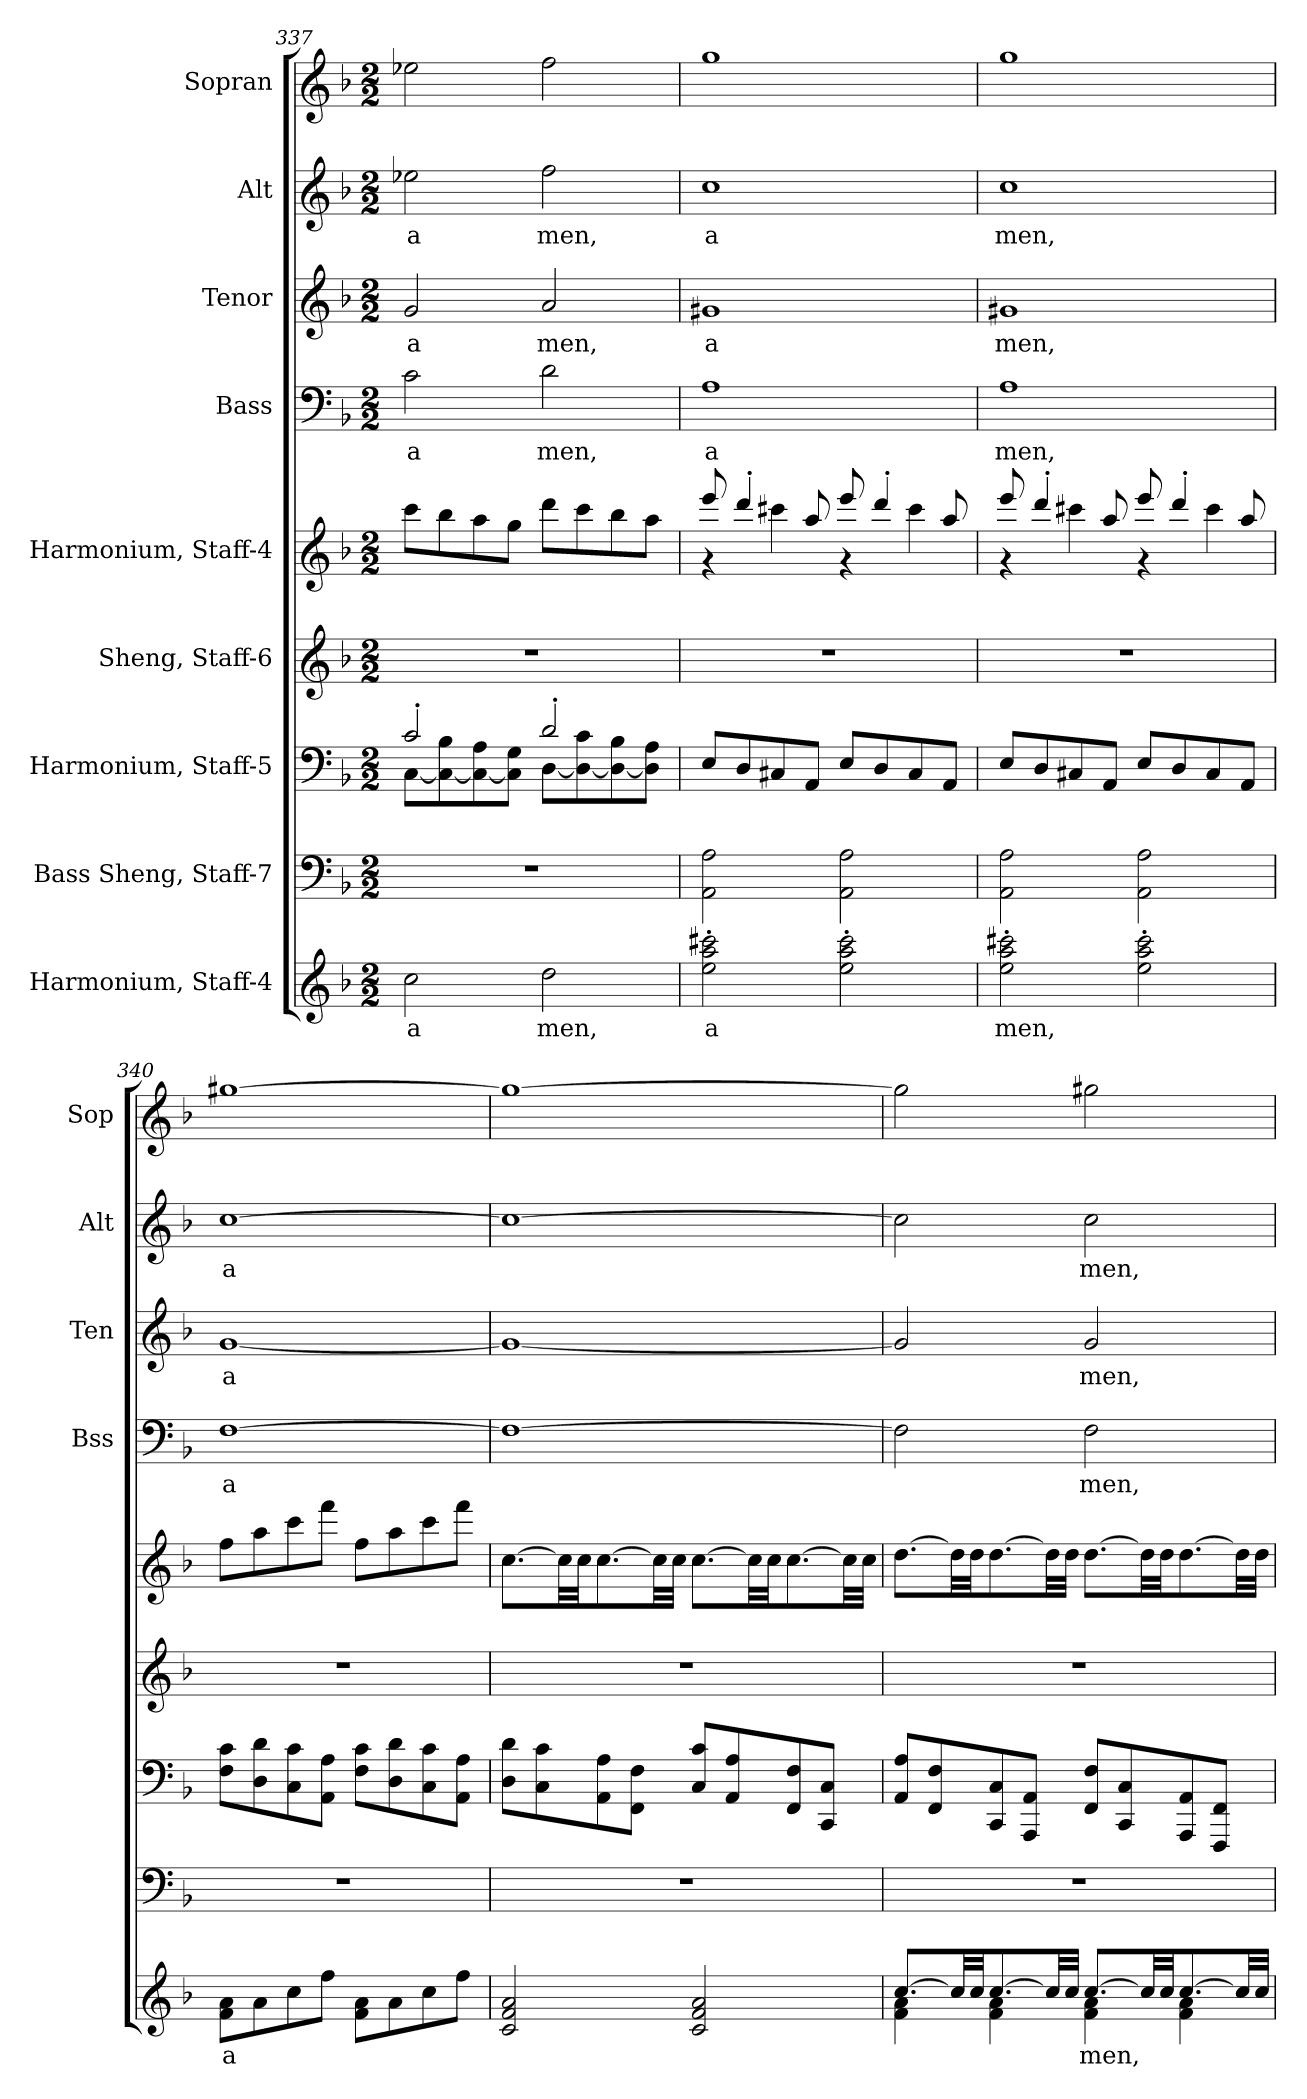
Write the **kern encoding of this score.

**kern	**text	**kern	**kern	**kern	**kern	**kern	**text	**kern	**text	**kern	**text	**kern
*part9	*part9	*part8	*part7	*part6	*part5	*part4	*part4	*part3	*part3	*part2	*part2	*part1
*staff9	*staff9	*staff8	*staff7	*staff6	*staff5	*staff4	*staff4	*staff3	*staff3	*staff2	*staff2	*staff1
*I"Harmonium, Staff-4	*	*I"Bass Sheng, Staff-7	*I"Harmonium, Staff-5	*I"Sheng, Staff-6	*I"Harmonium, Staff-4	*I"Bass	*	*I"Tenor	*	*I"Alt	*	*I"Sopran
*	*	*	*	*	*	*I'Bss	*	*I'Ten	*	*I'Alt	*	*I'Sop
*clefG2	*	*clefF4	*clefF4	*clefG2	*clefG2	*clefF4	*	*clefG2	*	*clefG2	*	*clefG2
*	*	*	*	*	*	*	*	*ITrd4c7	*	*ITrd2c3	*	*ITrd2c3
*k[b-]	*	*k[b-]	*k[b-]	*k[b-]	*k[b-]	*k[b-]	*	*k[b-e-]	*	*k[f#c#]	*	*k[f#c#]
*M2/2	*	*M2/2	*M2/2	*M2/2	*M2/2	*M2/2	*	*M2/2	*	*M2/2	*	*M2/2
=337	=337	=337	=337	=337	=337	=337	=337	=337	=337	=337	=337	=337
*	*	*	*^	*	*	*	*	*	*	*	*	*
2cc\	a	1r	2c'/	[8C\L	1r	8ccc\L	2c\	a	2c/	a	2ccn\	a	2ccn\
.	.	.	.	8C\_ 8B-\	.	8bb-\	.	.	.	.	.	.	.
.	.	.	.	8C\_ 8A\	.	8aa\	.	.	.	.	.	.	.
.	.	.	.	8C\] 8G\J	.	8gg\J	.	.	.	.	.	.	.
2dd\	men,	.	2d'/	[8D\L	.	8ddd\L	2d\	men,	2d/	men,	2dd\	men,	2dd\
.	.	.	.	8D\_ 8c\	.	8ccc\	.	.	.	.	.	.	.
.	.	.	.	8D\_ 8B-\	.	8bb-\	.	.	.	.	.	.	.
.	.	.	.	8D\] 8A\J	.	8aa\J	.	.	.	.	.	.	.
*	*	*	*v	*v	*	*	*	*	*	*	*	*	*
=338	=338	=338	=338	=338	=338	=338	=338	=338	=338	=338	=338	=338
*	*	*	*	*	*^	*	*	*	*	*	*	*
2ee\' 2aa\' 2ccc#X\'	a	2AA\ 2A\	8E/L	1r	8eee/	4r	1A	a	1c#X	a	1a	a	1ee
.	.	.	8D/	.	4ddd'/	.	.	.	.	.	.	.	.
.	.	.	8C#X/	.	.	4ccc#X\	.	.	.	.	.	.	.
.	.	.	8AA/J	.	8aa/	.	.	.	.	.	.	.	.
2ee\' 2aa\' 2ccc#\'	.	2AA\ 2A\	8E/L	.	8eee/	4r	.	.	.	.	.	.	.
.	.	.	8D/	.	4ddd'/	.	.	.	.	.	.	.	.
.	.	.	8C#/	.	.	4ccc#\	.	.	.	.	.	.	.
.	.	.	8AA/J	.	8aa/	.	.	.	.	.	.	.	.
!!LO:PB:g=z
=339	=339	=339	=339	=339	=339	=339	=339	=339	=339	=339	=339	=339	=339
2ee\' 2aa\' 2ccc#X\'	men,	2AA\ 2A\	8E/L	1r	8eee/	4r	1A	men,	1c#X	men,	1a	men,	1ee
.	.	.	8D/	.	4ddd'/	.	.	.	.	.	.	.	.
.	.	.	8C#X/	.	.	4ccc#X\	.	.	.	.	.	.	.
.	.	.	8AA/J	.	8aa/	.	.	.	.	.	.	.	.
2ee\' 2aa\' 2ccc#\'	.	2AA\ 2A\	8E/L	.	8eee/	4r	.	.	.	.	.	.	.
.	.	.	8D/	.	4ddd'/	.	.	.	.	.	.	.	.
.	.	.	8C#/	.	.	4ccc#\	.	.	.	.	.	.	.
.	.	.	8AA/J	.	8aa/	.	.	.	.	.	.	.	.
*	*	*	*	*	*v	*v	*	*	*	*	*	*	*
=340	=340	=340	=340	=340	=340	=340	=340	=340	=340	=340	=340	=340
8f\ 8a\L	a	1r	8F\ 8c\L	1r	8ff\L	[1F	a	[1c	a	[1a	a	[1ee#X
8a\	.	.	8D\ 8d\	.	8aa\	.	.	.	.	.	.	.
8cc\	.	.	8C\ 8c\	.	8ccc\	.	.	.	.	.	.	.
8ff\J	.	.	8AA\ 8A\J	.	8fff\J	.	.	.	.	.	.	.
8f\ 8a\L	.	.	8F\ 8c\L	.	8ff\L	.	.	.	.	.	.	.
8a\	.	.	8D\ 8d\	.	8aa\	.	.	.	.	.	.	.
8cc\	.	.	8C\ 8c\	.	8ccc\	.	.	.	.	.	.	.
8ff\J	.	.	8AA\ 8A\J	.	8fff\J	.	.	.	.	.	.	.
=341	=341	=341	=341	=341	=341	=341	=341	=341	=341	=341	=341	=341
2c/ 2f/ 2a/	.	1r	8D\ 8d\L	1r	[8.cc\L	1F_	.	1c_	.	1a_	.	1ee#_
.	.	.	8C\ 8c\	.	.	.	.	.	.	.	.	.
.	.	.	.	.	32cc\LL]	.	.	.	.	.	.	.
.	.	.	.	.	32cc\JJ	.	.	.	.	.	.	.
.	.	.	8AA\ 8A\	.	[8.cc\	.	.	.	.	.	.	.
.	.	.	8FF\ 8F\J	.	.	.	.	.	.	.	.	.
.	.	.	.	.	32cc\LL]	.	.	.	.	.	.	.
.	.	.	.	.	32cc\JJJ	.	.	.	.	.	.	.
2c/ 2f/ 2a/	.	.	8C/ 8c/L	.	[8.cc\L	.	.	.	.	.	.	.
.	.	.	8AA/ 8A/	.	.	.	.	.	.	.	.	.
.	.	.	.	.	32cc\LL]	.	.	.	.	.	.	.
.	.	.	.	.	32cc\JJ	.	.	.	.	.	.	.
.	.	.	8FF/ 8F/	.	[8.cc\	.	.	.	.	.	.	.
.	.	.	8CC/ 8C/J	.	.	.	.	.	.	.	.	.
.	.	.	.	.	32cc\LL]	.	.	.	.	.	.	.
.	.	.	.	.	32cc\JJJ	.	.	.	.	.	.	.
!!LO:PB:g=z
=342	=342	=342	=342	=342	=342	=342	=342	=342	=342	=342	=342	=342
*^	*	*	*	*	*	*	*	*	*	*	*	*
[8.cc/L	4f\ 4a\	.	1r	8AA/ 8A/L	1r	[8.dd\L	2F\]	.	2c/]	.	2a\]	.	2ee#\]
.	.	.	.	8FF/ 8F/	.	.	.	.	.	.	.	.	.
32cc/LL]	.	.	.	.	.	32dd\LL]	.	.	.	.	.	.	.
32cc/JJ	.	.	.	.	.	32dd\JJ	.	.	.	.	.	.	.
[8.cc/	4f\ 4a\	.	.	8CC/ 8C/	.	[8.dd\	.	.	.	.	.	.	.
.	.	.	.	8AAA/ 8AA/J	.	.	.	.	.	.	.	.	.
32cc/LL]	.	.	.	.	.	32dd\LL]	.	.	.	.	.	.	.
32cc/JJJ	.	.	.	.	.	32dd\JJJ	.	.	.	.	.	.	.
[8.cc/L	4f\ 4a\	men,	.	8FF/ 8F/L	.	[8.dd\L	2F\	men,	2c/	men,	2a\	men,	2ee#X\
.	.	.	.	8CC/ 8C/	.	.	.	.	.	.	.	.	.
32cc/LL]	.	.	.	.	.	32dd\LL]	.	.	.	.	.	.	.
32cc/JJ	.	.	.	.	.	32dd\JJ	.	.	.	.	.	.	.
[8.cc/	4f\ 4a\	.	.	8AAA/ 8AA/	.	[8.dd\	.	.	.	.	.	.	.
.	.	.	.	8FFF/ 8FF/J	.	.	.	.	.	.	.	.	.
32cc/LL]	.	.	.	.	.	32dd\LL]	.	.	.	.	.	.	.
32cc/JJJ	.	.	.	.	.	32dd\JJJ	.	.	.	.	.	.	.
*v	*v	*	*	*	*	*	*	*	*	*	*	*	*
=	=	=	=	=	=	=	=	=	=	=	=	=
*-	*-	*-	*-	*-	*-	*-	*-	*-	*-	*-	*-	*-
